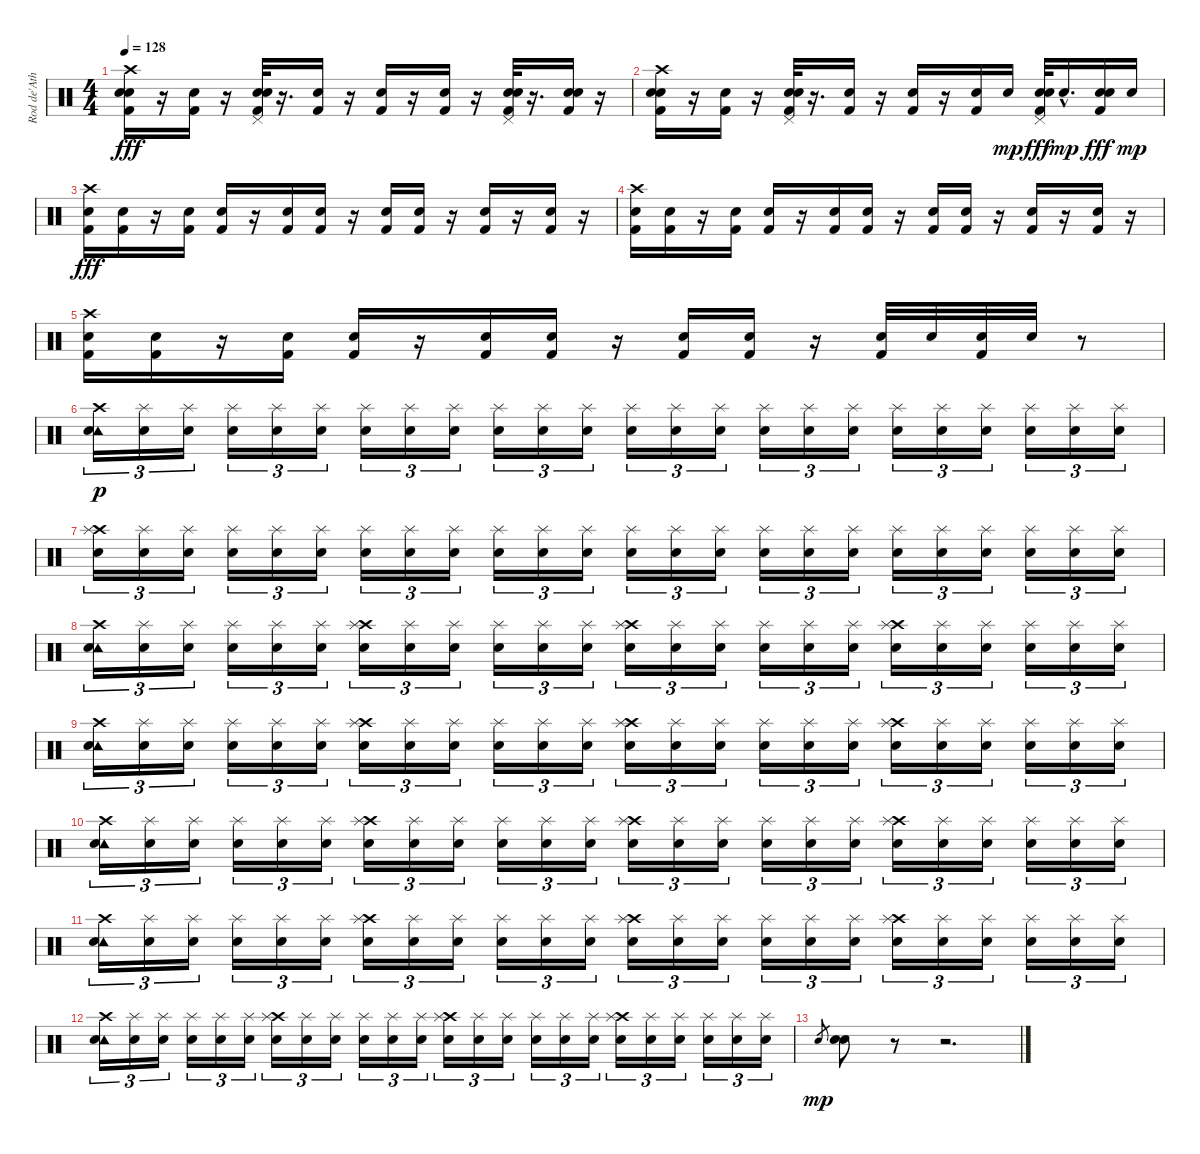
\track ("Rod de'Ath" "Rod de'Ath") {instrument percussion}
\staff {score}
\articulation defaults
\ts (4 4)
\tempo 128
\clef neutral
\ks c
("Crash high (hit)" "Snare (hit) 2" "Snare (hit) 2" "Kick (hit) 2").16{dy fff} r.16 ("Snare (hit) 2" "Kick (hit) 2").16 r.16 ("Pedal Hi-Hat (hit)" "Electric Snare (hit)" "Electric Snare (hit)" "Kick (hit) 2").32 r.16{d} ("Snare (hit) 2" "Kick (hit) 2").16 r.16 ("Snare (hit) 2" "Kick (hit) 2").16 r.16 ("Snare (hit) 2" "Kick (hit) 2").16 r.16 ("Pedal Hi-Hat (hit)" "Electric Snare (hit)" "Electric Snare (hit)" "Kick (hit) 2").32 r.16{d} ("Snare (hit) 2" "Snare (hit) 2" "Kick (hit) 2").16 r.16 |
("Crash high (hit)" "Snare (hit) 2" "Snare (hit) 2" "Kick (hit) 2").16 r.16 ("Snare (hit) 2" "Kick (hit) 2").16 r.16 ("Pedal Hi-Hat (hit)" "Electric Snare (hit)" "Electric Snare (hit)" "Kick (hit) 2").32 r.16{d} ("Snare (hit) 2" "Kick (hit) 2").16 r.16 ("Snare (hit) 2" "Kick (hit) 2").16 r.16 ("Snare (hit) 2" "Kick (hit) 2").16 "Electric Snare (hit)".16{dy mp} ("Pedal Hi-Hat (hit)" "Electric Snare (hit)" "Electric Snare (hit)" "Kick (hit) 2").32{dy fff} "Electric Snare (hit)"{hac}.16{d dy mp} ("Snare (hit) 2" "Snare (hit) 2" "Kick (hit) 2").16{dy fff} "Electric Snare (hit)".16{dy mp} |
("Crash high (hit)" "Snare (hit) 2" "Kick (hit) 2").16{dy fff} ("Electric Snare (hit)" "Kick (hit) 2").16 r.16 ("Electric Snare (hit)" "Kick (hit) 2").16 ("Electric Snare (hit)" "Kick (hit) 2").16 r.16 ("Electric Snare (hit)" "Kick (hit) 2").16 ("Electric Snare (hit)" "Kick (hit) 2").16 r.16 ("Electric Snare (hit)" "Kick (hit) 2").16 ("Snare (hit) 2" "Kick (hit) 2").16 r.16 ("Snare (hit) 2" "Kick (hit) 2").16 r.16 ("Snare (hit) 2" "Kick (hit) 2").16 r.16 |
("Crash high (hit)" "Snare (hit) 2" "Kick (hit) 2").16 ("Electric Snare (hit)" "Kick (hit) 2").16 r.16 ("Electric Snare (hit)" "Kick (hit) 2").16 ("Electric Snare (hit)" "Kick (hit) 2").16 r.16 ("Electric Snare (hit)" "Kick (hit) 2").16 ("Electric Snare (hit)" "Kick (hit) 2").16 r.16 ("Electric Snare (hit)" "Kick (hit) 2").16 ("Snare (hit) 2" "Kick (hit) 2").16 r.16 ("Snare (hit) 2" "Kick (hit) 2").16 r.16 ("Snare (hit) 2" "Kick (hit) 2").16 r.16 |
("Crash high (hit)" "Snare (hit) 2" "Kick (hit) 2").16 ("Electric Snare (hit)" "Kick (hit) 2").16 r.16 ("Electric Snare (hit)" "Kick (hit) 2").16 ("Electric Snare (hit)" "Kick (hit) 2").16 r.16 ("Electric Snare (hit)" "Kick (hit) 2").16 ("Electric Snare (hit)" "Kick (hit) 2").16 r.16 ("Electric Snare (hit)" "Kick (hit) 2").16 ("Snare (hit) 2" "Kick (hit) 2").16 r.16 ("Electric Snare (hit)" "Kick (hit) 2").32 "Electric Snare (hit)".32 ("Snare (hit) 2" "Kick (hit) 2").32 "Snare (hit) 2".32 r.8 |
("Crash high (hit)" "Tambourine (hit)" "Electric Snare (hit)").16{tu (3 2) dy p} ("Splash (hit)" "Electric Snare (hit)").16{tu (3 2)} ("Splash (hit)" "Electric Snare (hit)").16{tu (3 2)} ("Splash (hit)" "Electric Snare (hit)").16{tu (3 2)} ("Splash (hit)" "Electric Snare (hit)").16{tu (3 2)} ("Splash (hit)" "Electric Snare (hit)").16{tu (3 2)} ("Splash (hit)" "Electric Snare (hit)").16{tu (3 2)} ("Splash (hit)" "Electric Snare (hit)").16{tu (3 2)} ("Splash (hit)" "Electric Snare (hit)").16{tu (3 2)} ("Splash (hit)" "Electric Snare (hit)").16{tu (3 2)} ("Splash (hit)" "Electric Snare (hit)").16{tu (3 2)} ("Splash (hit)" "Electric Snare (hit)").16{tu (3 2)} ("Splash (hit)" "Electric Snare (hit)").16{tu (3 2)} ("Splash (hit)" "Electric Snare (hit)").16{tu (3 2)} ("Splash (hit)" "Electric Snare (hit)").16{tu (3 2)} ("Splash (hit)" "Electric Snare (hit)").16{tu (3 2)} ("Splash (hit)" "Electric Snare (hit)").16{tu (3 2)} ("Splash (hit)" "Electric Snare (hit)").16{tu (3 2)} ("Splash (hit)" "Electric Snare (hit)").16{tu (3 2)} ("Splash (hit)" "Electric Snare (hit)").16{tu (3 2)} ("Splash (hit)" "Electric Snare (hit)").16{tu (3 2)} ("Splash (hit)" "Electric Snare (hit)").16{tu (3 2)} ("Splash (hit)" "Electric Snare (hit)").16{tu (3 2)} ("Splash (hit)" "Electric Snare (hit)").16{tu (3 2)} |
("Crash high (hit)" "Splash (hit)" "Electric Snare (hit)").16{tu (3 2)} ("Splash (hit)" "Electric Snare (hit)").16{tu (3 2)} ("Splash (hit)" "Electric Snare (hit)").16{tu (3 2)} ("Splash (hit)" "Electric Snare (hit)").16{tu (3 2)} ("Splash (hit)" "Electric Snare (hit)").16{tu (3 2)} ("Splash (hit)" "Electric Snare (hit)").16{tu (3 2)} ("Splash (hit)" "Electric Snare (hit)").16{tu (3 2)} ("Splash (hit)" "Electric Snare (hit)").16{tu (3 2)} ("Splash (hit)" "Electric Snare (hit)").16{tu (3 2)} ("Splash (hit)" "Electric Snare (hit)").16{tu (3 2)} ("Splash (hit)" "Electric Snare (hit)").16{tu (3 2)} ("Splash (hit)" "Electric Snare (hit)").16{tu (3 2)} ("Splash (hit)" "Electric Snare (hit)").16{tu (3 2)} ("Splash (hit)" "Electric Snare (hit)").16{tu (3 2)} ("Splash (hit)" "Electric Snare (hit)").16{tu (3 2)} ("Splash (hit)" "Electric Snare (hit)").16{tu (3 2)} ("Splash (hit)" "Electric Snare (hit)").16{tu (3 2)} ("Splash (hit)" "Electric Snare (hit)").16{tu (3 2)} ("Splash (hit)" "Electric Snare (hit)").16{tu (3 2)} ("Splash (hit)" "Electric Snare (hit)").16{tu (3 2)} ("Splash (hit)" "Electric Snare (hit)").16{tu (3 2)} ("Splash (hit)" "Electric Snare (hit)").16{tu (3 2)} ("Splash (hit)" "Electric Snare (hit)").16{tu (3 2)} ("Splash (hit)" "Electric Snare (hit)").16{tu (3 2)} |
("Crash high (hit)" "Tambourine (hit)" "Electric Snare (hit)").16{tu (3 2)} ("Splash (hit)" "Electric Snare (hit)").16{tu (3 2)} ("Splash (hit)" "Electric Snare (hit)").16{tu (3 2)} ("Splash (hit)" "Electric Snare (hit)").16{tu (3 2)} ("Splash (hit)" "Electric Snare (hit)").16{tu (3 2)} ("Splash (hit)" "Electric Snare (hit)").16{tu (3 2)} ("Crash high (hit)" "Splash (hit)" "Electric Snare (hit)").16{tu (3 2)} ("Splash (hit)" "Electric Snare (hit)").16{tu (3 2)} ("Splash (hit)" "Electric Snare (hit)").16{tu (3 2)} ("Splash (hit)" "Electric Snare (hit)").16{tu (3 2)} ("Splash (hit)" "Electric Snare (hit)").16{tu (3 2)} ("Splash (hit)" "Electric Snare (hit)").16{tu (3 2)} ("Crash high (hit)" "Splash (hit)" "Electric Snare (hit)").16{tu (3 2)} ("Splash (hit)" "Electric Snare (hit)").16{tu (3 2)} ("Splash (hit)" "Electric Snare (hit)").16{tu (3 2)} ("Splash (hit)" "Electric Snare (hit)").16{tu (3 2)} ("Splash (hit)" "Electric Snare (hit)").16{tu (3 2)} ("Splash (hit)" "Electric Snare (hit)").16{tu (3 2)} ("Crash high (hit)" "Splash (hit)" "Electric Snare (hit)").16{tu (3 2)} ("Splash (hit)" "Electric Snare (hit)").16{tu (3 2)} ("Splash (hit)" "Electric Snare (hit)").16{tu (3 2)} ("Splash (hit)" "Electric Snare (hit)").16{tu (3 2)} ("Splash (hit)" "Electric Snare (hit)").16{tu (3 2)} ("Splash (hit)" "Electric Snare (hit)").16{tu (3 2)} |
("Crash high (hit)" "Tambourine (hit)" "Electric Snare (hit)").16{tu (3 2)} ("Splash (hit)" "Electric Snare (hit)").16{tu (3 2)} ("Splash (hit)" "Electric Snare (hit)").16{tu (3 2)} ("Splash (hit)" "Electric Snare (hit)").16{tu (3 2)} ("Splash (hit)" "Electric Snare (hit)").16{tu (3 2)} ("Splash (hit)" "Electric Snare (hit)").16{tu (3 2)} ("Crash high (hit)" "Splash (hit)" "Electric Snare (hit)").16{tu (3 2)} ("Splash (hit)" "Electric Snare (hit)").16{tu (3 2)} ("Splash (hit)" "Electric Snare (hit)").16{tu (3 2)} ("Splash (hit)" "Electric Snare (hit)").16{tu (3 2)} ("Splash (hit)" "Electric Snare (hit)").16{tu (3 2)} ("Splash (hit)" "Electric Snare (hit)").16{tu (3 2)} ("Crash high (hit)" "Splash (hit)" "Electric Snare (hit)").16{tu (3 2)} ("Splash (hit)" "Electric Snare (hit)").16{tu (3 2)} ("Splash (hit)" "Electric Snare (hit)").16{tu (3 2)} ("Splash (hit)" "Electric Snare (hit)").16{tu (3 2)} ("Splash (hit)" "Electric Snare (hit)").16{tu (3 2)} ("Splash (hit)" "Electric Snare (hit)").16{tu (3 2)} ("Crash high (hit)" "Splash (hit)" "Electric Snare (hit)").16{tu (3 2)} ("Splash (hit)" "Electric Snare (hit)").16{tu (3 2)} ("Splash (hit)" "Electric Snare (hit)").16{tu (3 2)} ("Splash (hit)" "Electric Snare (hit)").16{tu (3 2)} ("Splash (hit)" "Electric Snare (hit)").16{tu (3 2)} ("Splash (hit)" "Electric Snare (hit)").16{tu (3 2)} |
("Crash high (hit)" "Tambourine (hit)" "Electric Snare (hit)").16{tu (3 2)} ("Splash (hit)" "Electric Snare (hit)").16{tu (3 2)} ("Splash (hit)" "Electric Snare (hit)").16{tu (3 2)} ("Splash (hit)" "Electric Snare (hit)").16{tu (3 2)} ("Splash (hit)" "Electric Snare (hit)").16{tu (3 2)} ("Splash (hit)" "Electric Snare (hit)").16{tu (3 2)} ("Crash high (hit)" "Splash (hit)" "Electric Snare (hit)").16{tu (3 2)} ("Splash (hit)" "Electric Snare (hit)").16{tu (3 2)} ("Splash (hit)" "Electric Snare (hit)").16{tu (3 2)} ("Splash (hit)" "Electric Snare (hit)").16{tu (3 2)} ("Splash (hit)" "Electric Snare (hit)").16{tu (3 2)} ("Splash (hit)" "Electric Snare (hit)").16{tu (3 2)} ("Crash high (hit)" "Splash (hit)" "Electric Snare (hit)").16{tu (3 2)} ("Splash (hit)" "Electric Snare (hit)").16{tu (3 2)} ("Splash (hit)" "Electric Snare (hit)").16{tu (3 2)} ("Splash (hit)" "Electric Snare (hit)").16{tu (3 2)} ("Splash (hit)" "Electric Snare (hit)").16{tu (3 2)} ("Splash (hit)" "Electric Snare (hit)").16{tu (3 2)} ("Crash high (hit)" "Splash (hit)" "Electric Snare (hit)").16{tu (3 2)} ("Splash (hit)" "Electric Snare (hit)").16{tu (3 2)} ("Splash (hit)" "Electric Snare (hit)").16{tu (3 2)} ("Splash (hit)" "Electric Snare (hit)").16{tu (3 2)} ("Splash (hit)" "Electric Snare (hit)").16{tu (3 2)} ("Splash (hit)" "Electric Snare (hit)").16{tu (3 2)} |
("Crash high (hit)" "Tambourine (hit)" "Electric Snare (hit)").16{tu (3 2)} ("Splash (hit)" "Electric Snare (hit)").16{tu (3 2)} ("Splash (hit)" "Electric Snare (hit)").16{tu (3 2)} ("Splash (hit)" "Electric Snare (hit)").16{tu (3 2)} ("Splash (hit)" "Electric Snare (hit)").16{tu (3 2)} ("Splash (hit)" "Electric Snare (hit)").16{tu (3 2)} ("Crash high (hit)" "Splash (hit)" "Electric Snare (hit)").16{tu (3 2)} ("Splash (hit)" "Electric Snare (hit)").16{tu (3 2)} ("Splash (hit)" "Electric Snare (hit)").16{tu (3 2)} ("Splash (hit)" "Electric Snare (hit)").16{tu (3 2)} ("Splash (hit)" "Electric Snare (hit)").16{tu (3 2)} ("Splash (hit)" "Electric Snare (hit)").16{tu (3 2)} ("Crash high (hit)" "Splash (hit)" "Electric Snare (hit)").16{tu (3 2)} ("Splash (hit)" "Electric Snare (hit)").16{tu (3 2)} ("Splash (hit)" "Electric Snare (hit)").16{tu (3 2)} ("Splash (hit)" "Electric Snare (hit)").16{tu (3 2)} ("Splash (hit)" "Electric Snare (hit)").16{tu (3 2)} ("Splash (hit)" "Electric Snare (hit)").16{tu (3 2)} ("Crash high (hit)" "Splash (hit)" "Electric Snare (hit)").16{tu (3 2)} ("Splash (hit)" "Electric Snare (hit)").16{tu (3 2)} ("Splash (hit)" "Electric Snare (hit)").16{tu (3 2)} ("Splash (hit)" "Electric Snare (hit)").16{tu (3 2)} ("Splash (hit)" "Electric Snare (hit)").16{tu (3 2)} ("Splash (hit)" "Electric Snare (hit)").16{tu (3 2)} |
("Crash high (hit)" "Tambourine (hit)" "Electric Snare (hit)").16{tu (3 2)} ("Splash (hit)" "Electric Snare (hit)").16{tu (3 2)} ("Splash (hit)" "Electric Snare (hit)").16{tu (3 2)} ("Splash (hit)" "Electric Snare (hit)").16{tu (3 2)} ("Splash (hit)" "Electric Snare (hit)").16{tu (3 2)} ("Splash (hit)" "Electric Snare (hit)").16{tu (3 2)} ("Crash high (hit)" "Splash (hit)" "Electric Snare (hit)").16{tu (3 2)} ("Splash (hit)" "Electric Snare (hit)").16{tu (3 2)} ("Splash (hit)" "Electric Snare (hit)").16{tu (3 2)} ("Splash (hit)" "Electric Snare (hit)").16{tu (3 2)} ("Splash (hit)" "Electric Snare (hit)").16{tu (3 2)} ("Splash (hit)" "Electric Snare (hit)").16{tu (3 2)} ("Crash high (hit)" "Splash (hit)" "Electric Snare (hit)").16{tu (3 2)} ("Splash (hit)" "Electric Snare (hit)").16{tu (3 2)} ("Splash (hit)" "Electric Snare (hit)").16{tu (3 2)} ("Splash (hit)" "Electric Snare (hit)").16{tu (3 2)} ("Splash (hit)" "Electric Snare (hit)").16{tu (3 2)} ("Splash (hit)" "Electric Snare (hit)").16{tu (3 2)} ("Crash high (hit)" "Splash (hit)" "Electric Snare (hit)").16{tu (3 2)} ("Splash (hit)" "Electric Snare (hit)").16{tu (3 2)} ("Splash (hit)" "Electric Snare (hit)").16{tu (3 2)} ("Splash (hit)" "Electric Snare (hit)").16{tu (3 2)} ("Splash (hit)" "Electric Snare (hit)").16{tu (3 2)} ("Splash (hit)" "Electric Snare (hit)").16{tu (3 2)} |
"Snare (hit) 2".8{gr dy mp} ("Electric Snare (hit)" "Snare (hit) 2").8 r.8 r.2{d}
